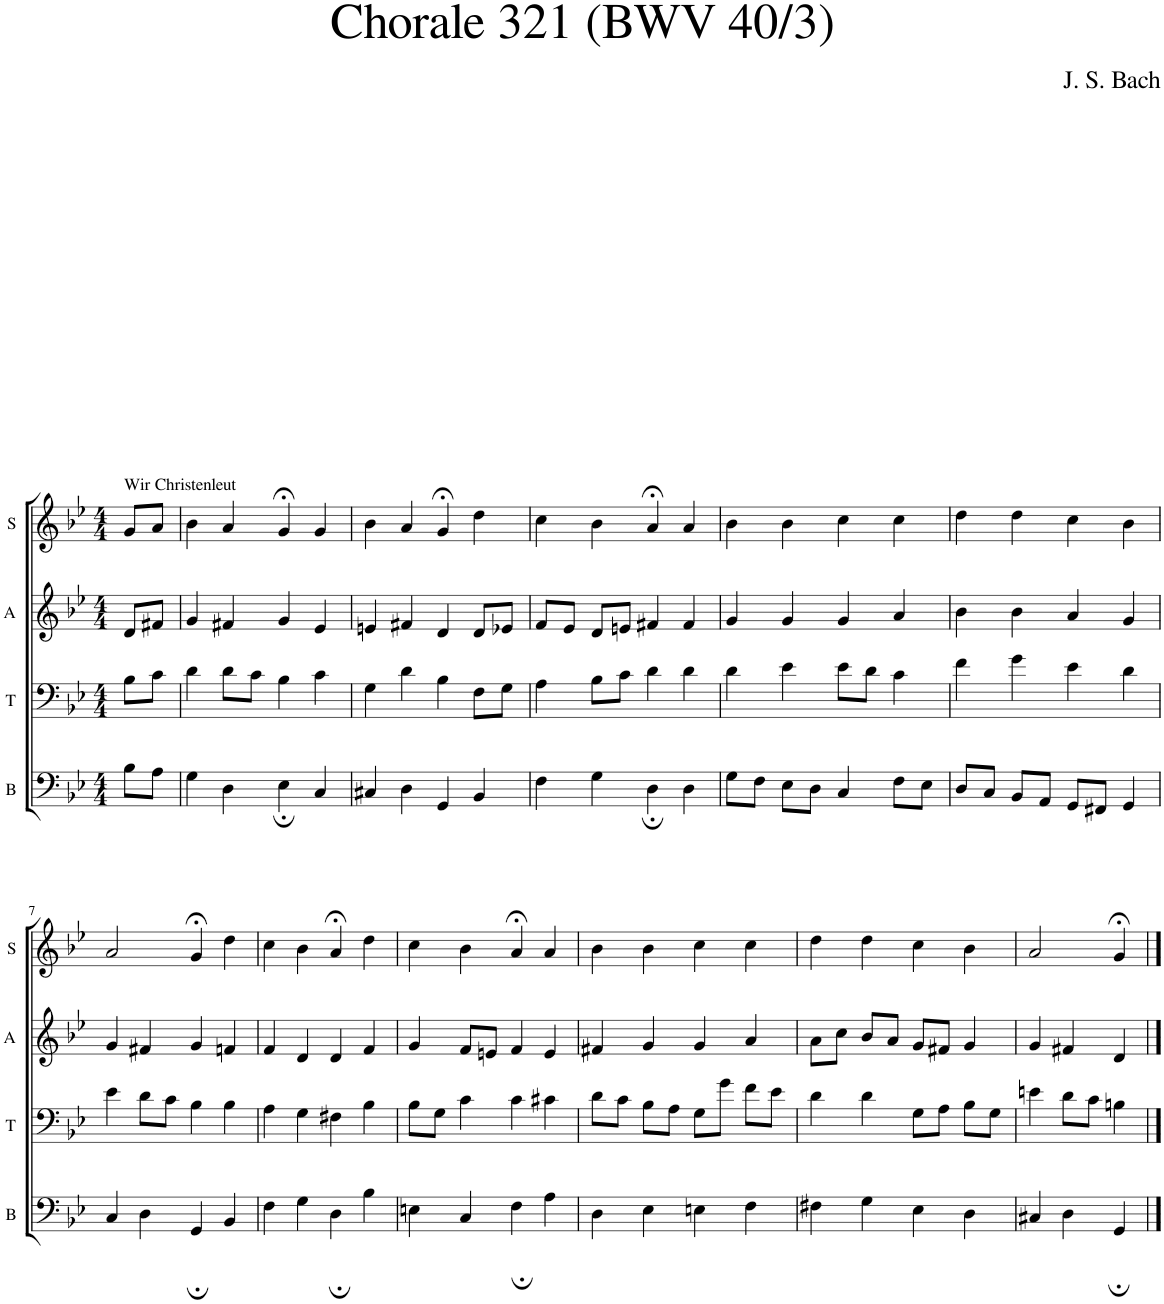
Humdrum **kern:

**kern	**kern	**kern	**kern
*part4	*part3	*part2	*part1
*staff4	*staff3	*staff2	*staff1
*I"B	*I"T	*I"A	*I"S
*I'B	*I'T	*I'A	*I'S
*clefF4	*clefF4	*clefG2	*clefG2
*k[b-e-]	*k[b-e-]	*k[b-e-]	*k[b-e-]
*M4/4	*M4/4	*M4/4	*M4/4
=1	=1	=1	=1
!	!	!	!LO:TX:a:t=Wir Christenleut
8B-\L	8B-\L	8d/L	8g/L
8A\J	8c\J	8f#X/J	8a/J
=2	=2	=2	=2
4G\	4d\	4g/	4b-\
4D\	8d\L	4f#X/	4a/
.	8c\J	.	.
4E-;\	4B-\	4g/	4g;</
4C/	4c\	4e-/	4g/
=3	=3	=3	=3
4C#X/	4G\	4en/	4b-\
4D\	4d\	4f#X/	4a/
4GG/	4B-\	4d/	4g;</
4BB-/	8F\L	8d/L	4dd\
.	8G\J	8e-X/J	.
=4	=4	=4	=4
4F\	4A\	8f/L	4cc\
.	.	8e-/J	.
4G\	8B-\L	8d/L	4b-\
.	8c\J	8en/J	.
4D;\	4d\	4f#X/	4a;</
4D\	4d\	4f#/	4a/
=5	=5	=5	=5
8G\L	4d\	4g/	4b-\
8F\J	.	.	.
8E-\L	4e-\	4g/	4b-\
8D\J	.	.	.
4C/	8e-\L	4g/	4cc\
.	8d\J	.	.
8F\L	4c\	4a/	4cc\
8E-\J	.	.	.
=6	=6	=6	=6
8D/L	4f\	4b-\	4dd\
8C/J	.	.	.
8BB-/L	4g\	4b-\	4dd\
8AA/J	.	.	.
8GG/L	4e-\	4a/	4cc\
8FF#X/J	.	.	.
4GG/	4d\	4g/	4b-\
!!LO:LB:g=z
=7	=7	=7	=7
4C/	4e-\	4g/	2a/
4D\	8d\L	4f#X/	.
.	8c\J	.	.
4GG;/	4B-\	4g/	4g;</
4BB-/	4B-\	4fn/	4dd\
=8	=8	=8	=8
4F\	4A\	4f/	4cc\
4G\	4G\	4d/	4b-\
4D;\	4F#X\	4d/	4a;</
4B-\	4B-\	4f/	4dd\
=9	=9	=9	=9
4En\	8B-\L	4g/	4cc\
.	8G\J	.	.
4C/	4c\	8f/L	4b-\
.	.	8en/J	.
4F;\	4c\	4f/	4a;</
4A\	4c#X\	4e/	4a/
=10	=10	=10	=10
4D\	8d\L	4f#X/	4b-\
.	8c\J	.	.
4E-\	8B-\L	4g/	4b-\
.	8A\J	.	.
4En\	8G\L	4g/	4cc\
.	8g\J	.	.
4F\	8f\L	4a/	4cc\
.	8e-\J	.	.
=11	=11	=11	=11
4F#X\	4d\	8a\L	4dd\
.	.	8cc\J	.
4G\	4d\	8b-/L	4dd\
.	.	8a/J	.
4E-\	8G\L	8g/L	4cc\
.	8A\J	8f#X/J	.
4D\	8B-\L	4g/	4b-\
.	8G\J	.	.
=12	=12	=12	=12
4C#X/	4en\	4g/	2a/
4D\	8d\L	4f#X/	.
.	8c\J	.	.
4GG;/	4Bn\	4d/	4g;</
==	==	==	==
*-	*-	*-	*-
